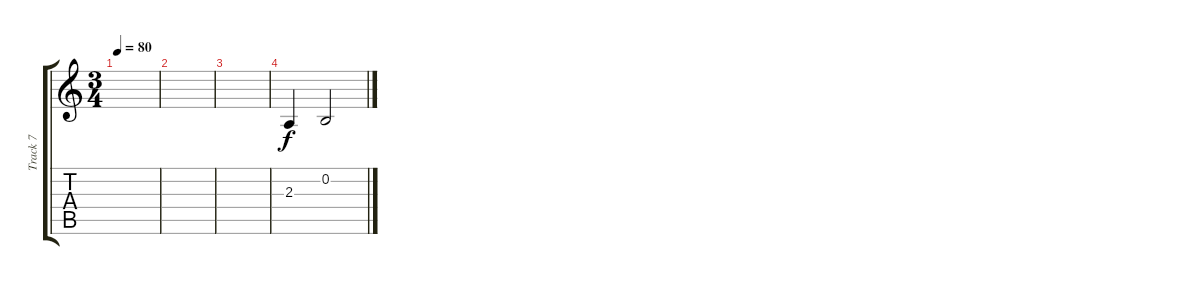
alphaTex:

\track ("Track 7" "Track 7") {instrument acousticgrandpiano}
\staff {score tabs}
\tuning (E4 B3 G3 D3 A2 E2) {hide}
\ts (3 4)
\tempo 80
\clef g2
\ks c
|
|
|
2.3.4 0.2.2
